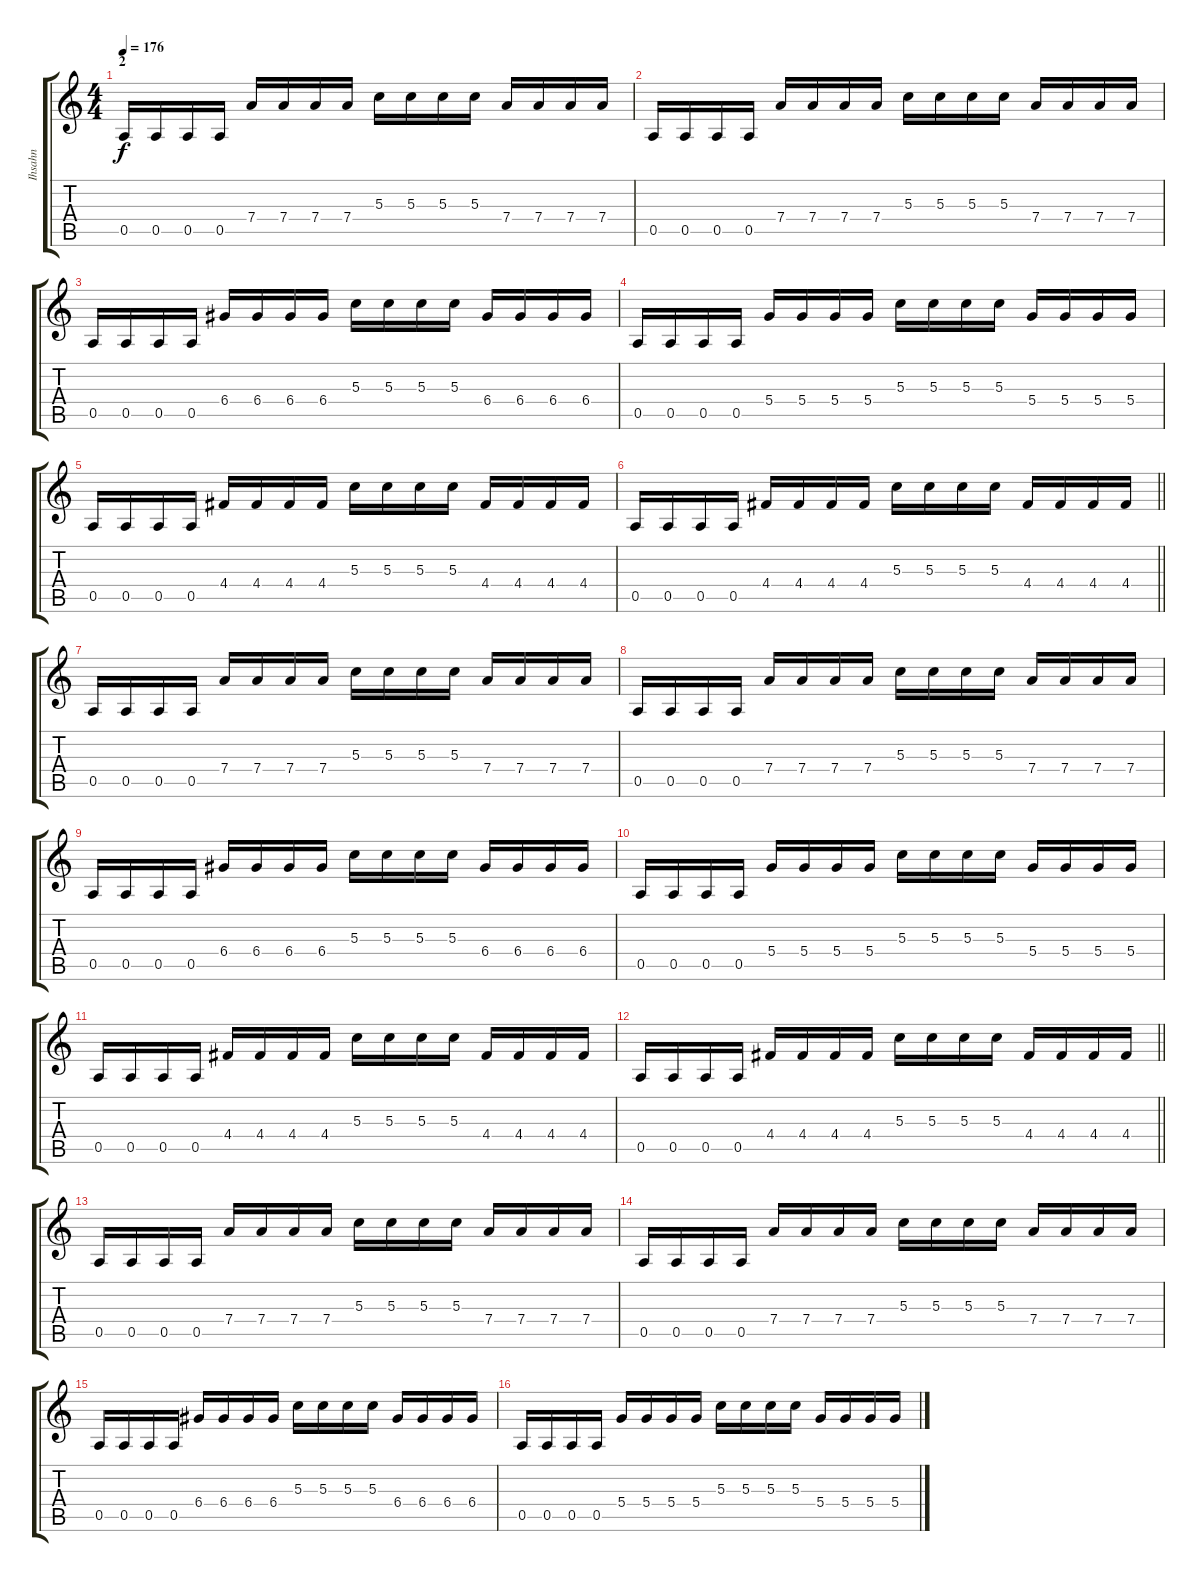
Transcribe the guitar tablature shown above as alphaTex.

\track ("Ihsahn" "Ihsahn") {instrument distortionguitar}
\staff {score tabs}
\tuning (E4 B3 G3 D3 A2 E2) {hide}
\ts (4 4)
\section ("" "2")
\tempo 176
\clef g2
\ks c
0.5.16{dy f} 0.5.16 0.5.16 0.5.16 7.4.16 7.4.16 7.4.16 7.4.16 5.3.16 5.3.16 5.3.16 5.3.16 7.4.16 7.4.16 7.4.16 7.4.16 |
0.5.16 0.5.16 0.5.16 0.5.16 7.4.16 7.4.16 7.4.16 7.4.16 5.3.16 5.3.16 5.3.16 5.3.16 7.4.16 7.4.16 7.4.16 7.4.16 |
0.5.16 0.5.16 0.5.16 0.5.16 6.4.16 6.4.16 6.4.16 6.4.16 5.3.16 5.3.16 5.3.16 5.3.16 6.4.16 6.4.16 6.4.16 6.4.16 |
0.5.16 0.5.16 0.5.16 0.5.16 5.4.16 5.4.16 5.4.16 5.4.16 5.3.16 5.3.16 5.3.16 5.3.16 5.4.16 5.4.16 5.4.16 5.4.16 |
0.5.16 0.5.16 0.5.16 0.5.16 4.4.16 4.4.16 4.4.16 4.4.16 5.3.16 5.3.16 5.3.16 5.3.16 4.4.16 4.4.16 4.4.16 4.4.16 |
\barLineRight lightlight
0.5.16 0.5.16 0.5.16 0.5.16 4.4.16 4.4.16 4.4.16 4.4.16 5.3.16 5.3.16 5.3.16 5.3.16 4.4.16 4.4.16 4.4.16 4.4.16 |
\section ("" "")
0.5.16 0.5.16 0.5.16 0.5.16 7.4.16 7.4.16 7.4.16 7.4.16 5.3.16 5.3.16 5.3.16 5.3.16 7.4.16 7.4.16 7.4.16 7.4.16 |
0.5.16 0.5.16 0.5.16 0.5.16 7.4.16 7.4.16 7.4.16 7.4.16 5.3.16 5.3.16 5.3.16 5.3.16 7.4.16 7.4.16 7.4.16 7.4.16 |
0.5.16 0.5.16 0.5.16 0.5.16 6.4.16 6.4.16 6.4.16 6.4.16 5.3.16 5.3.16 5.3.16 5.3.16 6.4.16 6.4.16 6.4.16 6.4.16 |
0.5.16 0.5.16 0.5.16 0.5.16 5.4.16 5.4.16 5.4.16 5.4.16 5.3.16 5.3.16 5.3.16 5.3.16 5.4.16 5.4.16 5.4.16 5.4.16 |
0.5.16 0.5.16 0.5.16 0.5.16 4.4.16 4.4.16 4.4.16 4.4.16 5.3.16 5.3.16 5.3.16 5.3.16 4.4.16 4.4.16 4.4.16 4.4.16 |
\barLineRight lightlight
0.5.16 0.5.16 0.5.16 0.5.16 4.4.16 4.4.16 4.4.16 4.4.16 5.3.16 5.3.16 5.3.16 5.3.16 4.4.16 4.4.16 4.4.16 4.4.16 |
\section ("" "")
0.5.16 0.5.16 0.5.16 0.5.16 7.4.16 7.4.16 7.4.16 7.4.16 5.3.16 5.3.16 5.3.16 5.3.16 7.4.16 7.4.16 7.4.16 7.4.16 |
0.5.16 0.5.16 0.5.16 0.5.16 7.4.16 7.4.16 7.4.16 7.4.16 5.3.16 5.3.16 5.3.16 5.3.16 7.4.16 7.4.16 7.4.16 7.4.16 |
0.5.16 0.5.16 0.5.16 0.5.16 6.4.16 6.4.16 6.4.16 6.4.16 5.3.16 5.3.16 5.3.16 5.3.16 6.4.16 6.4.16 6.4.16 6.4.16 |
0.5.16 0.5.16 0.5.16 0.5.16 5.4.16 5.4.16 5.4.16 5.4.16 5.3.16 5.3.16 5.3.16 5.3.16 5.4.16 5.4.16 5.4.16 5.4.16
